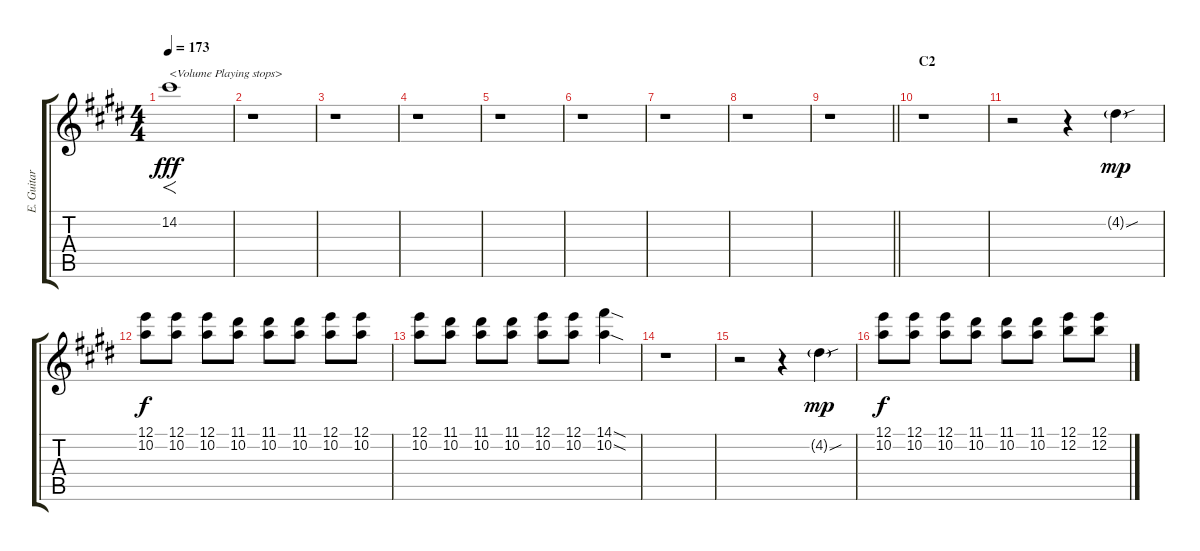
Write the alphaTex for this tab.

\track ("E. Guitar II" "E. Guitar ") {instrument overdrivenguitar}
\staff {score tabs}
\tuning (E4 B3 G3 D3 A2 E2) {hide}
\ts (4 4)
\tempo 173
\clef g2
\ks e
14.2.1{f txt "<Volume Playing stops>" dy fff} |
r.1 |
r.1 |
r.1 |
r.1 |
r.1 |
r.1 |
r.1 |
\barLineRight lightlight
r.1 |
\section ("" "C2")
r.1 |
r.2 r.4 4.2{sou g}.4{dy mp} |
(12.1 10.2).8{dy f} (12.1 10.2).8 (12.1 10.2).8 (11.1 10.2).8 (11.1 10.2).8 (11.1 10.2).8 (12.1 10.2).8 (12.1 10.2).8 |
(12.1 10.2).8 (11.1 10.2).8 (11.1 10.2).8 (11.1 10.2).8 (12.1 10.2).8 (12.1 10.2).8 (14.1{sod} 10.2{sod}).4 |
r.1 |
r.2 r.4 4.2{sou g}.4{dy mp} |
(12.1 10.2).8{dy f} (12.1 10.2).8 (12.1 10.2).8 (11.1 10.2).8 (11.1 10.2).8 (11.1 10.2).8 (12.1 12.2).8 (12.1 12.2).8
